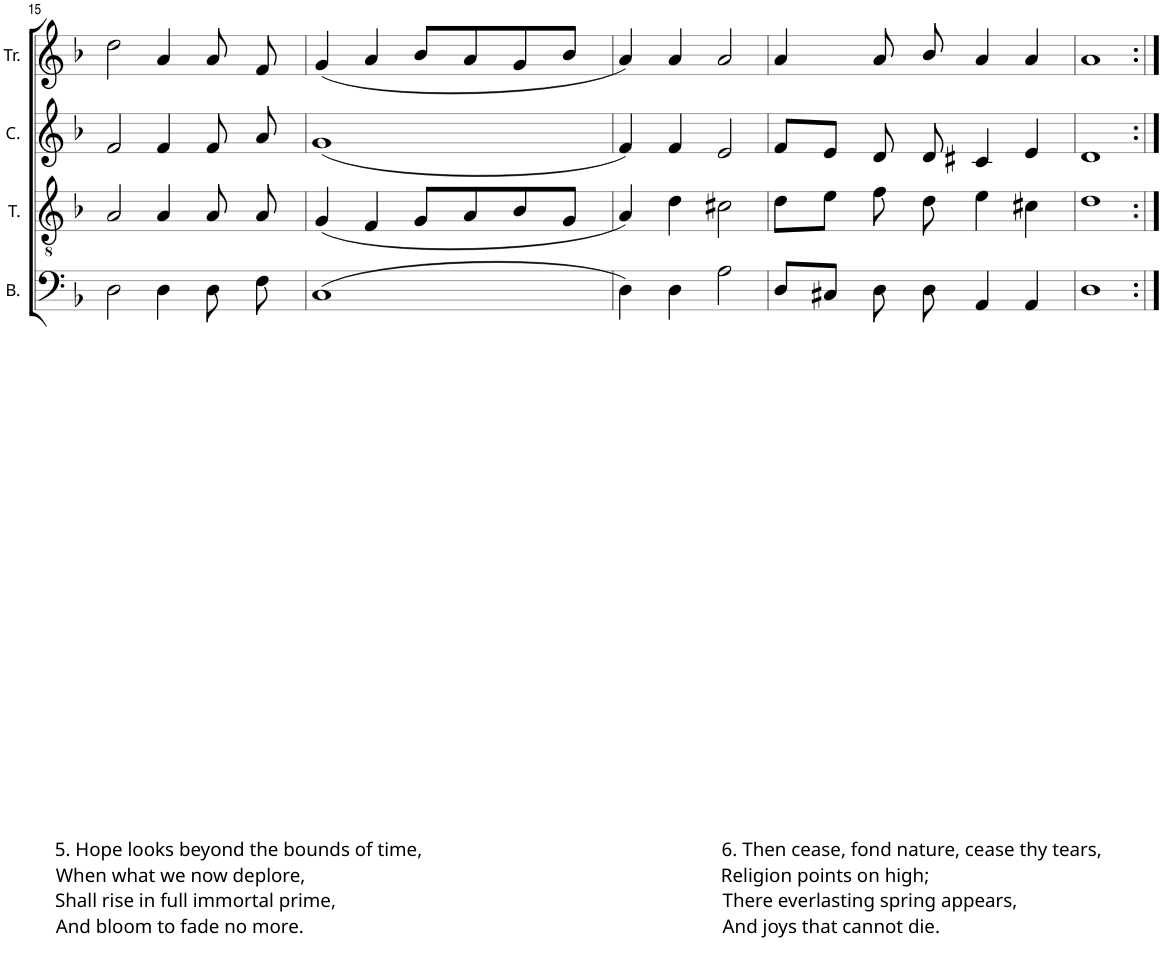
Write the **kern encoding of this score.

**kern	**kern	**kern	**kern
*part4	*part3	*part2	*part1
*staff4	*staff3	*staff2	*staff1
*I"B.	*I"T.	*I"C.	*I"Tr.
*I'B.	*I'T.	*I'C.	*I'Tr.
!!LO:PB:g=z
*clefF4	*clefGv2	*clefG2	*clefG2
*k[b-]	*k[b-]	*k[b-]	*k[b-]
*M2/2	*M2/2	*M2/2	*M2/2
*met(c|)	*met(c|)	*met(c|)	*met(c|)
=15	=15	=15	=15
!LO:TX:b:t=5. Hope looks beyond the bounds of time,	!	!	!
!LO:TX:b:t=When what we now deplore,	!	!	!
!LO:TX:b:t=Shall rise in full immortal prime,	!	!	!
!LO:TX:b:t=And bloom to fade no more.	!	!	!
2D\	2A/	2f/	2dd\
4D\	4A/	4f/	4a/
8D\	8A/	8f/	8a/
8F\	8A/	8a/	8f/
=16	=16	=16	=16
(1C	(4G/	(1g	(4g/
.	4F/	.	4a/
.	8G/L	.	8b-/L
.	8A/	.	8a/
.	8B-/	.	8g/
.	8G/J	.	8b-/J
=17	=17	=17	=17
4D\)	4A/)	4f/)	4a/)
4D\	4d\	4f/	4a/
2A\	2c#X\	2e/	2a/
=18	=18	=18	=18
!LO:TX:b:t=6. Then cease, fond nature, cease thy tears,	!	!	!
!LO:TX:b:t=Religion points on high;	!	!	!
!LO:TX:b:t=There everlasting spring appears,	!	!	!
!LO:TX:b:t=And joys that cannot die.	!	!	!
8D/L	8d\L	8f/L	4a/
8C#X/J	8e\J	8e/J	.
8D\	8f\	8d/	8a/
8D\	8d\	8d/	8b-/
4AA/	4e\	4c#X/	4a/
4AA/	4c#X\	4e/	4a/
=19	=19	=19	=19
1D	1d	1d	1a
=:|!	=:|!	=:|!	=:|!
*-	*-	*-	*-
